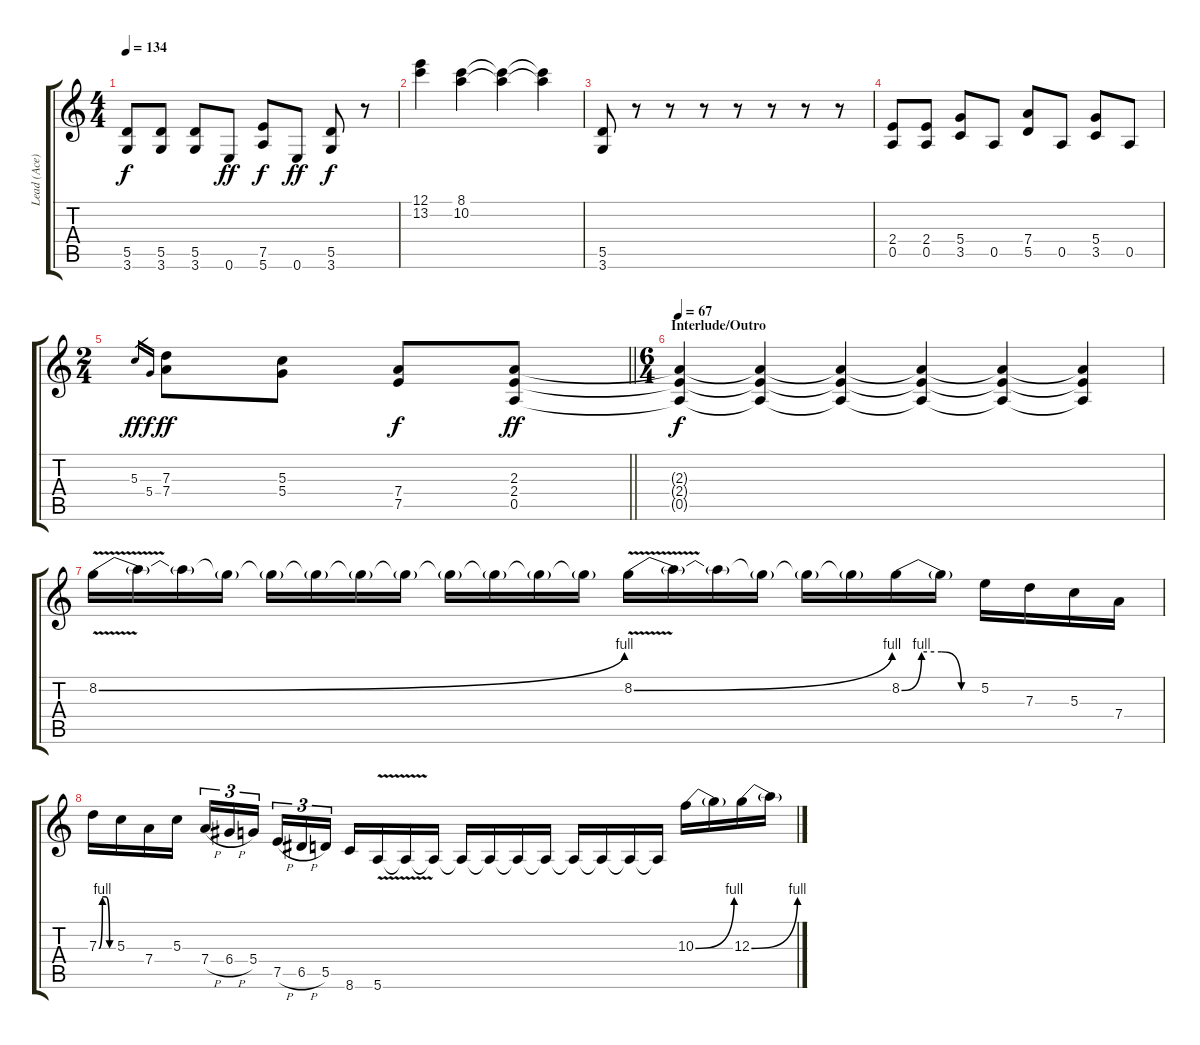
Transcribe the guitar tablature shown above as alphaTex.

\track ("Lead (Ace)" "Lead (Ace)") {instrument distortionguitar}
\staff {score tabs}
\tuning (E4 B3 G3 D3 A2 E2) {hide}
\ts (4 4)
\tempo 134
\clef g2
\ks c
(5.5 3.6).8{dy f} (5.5 3.6).8 (5.5 3.6).8 0.6.8{dy ff} (7.5 5.6).8{dy f} 0.6.8{dy ff} (5.5 3.6).8{dy f} r.8 |
(12.1 13.2).4 (8.1 10.2).4 (8.1{t} 10.2{t}).4 (8.1{t} 10.2{t}).4 |
(5.5 3.6).8 r.8 r.8 r.8 r.8 r.8 r.8 r.8 |
(2.4 0.5).8 (2.4 0.5).8 (5.4 3.5).8 0.5.8 (7.4 5.5).8 0.5.8 (5.4 3.5).8 0.5.8 |
\ts (2 4)
\barLineRight lightlight
5.3.16{gr dy ff} 5.4.16{gr dy f} (7.3 7.4).8{dy ff} (5.3 5.4).8 (7.4 7.5).8{dy f} (2.3 2.4 0.5).8{dy ff} |
\ts (6 4)
\section ("" "Interlude/Outro")
\tempo 67
(2.3{t} 2.4{t} 0.5{t}).4{dy f} (2.3{t} 2.4{t} 0.5{t}).4 (2.3{t} 2.4{t} 0.5{t}).4 (2.3{t} 2.4{t} 0.5{t}).4 (2.3{t} 2.4{t} 0.5{t}).4 (2.3{t} 2.4{t} 0.5{t}).4 |
8.2{be (bend 0 0 60 4) v}.16 8.2{t}.16 8.2{t}.16 8.2{t}.16 8.2{t}.16 8.2{t}.16 8.2{t}.16 8.2{t}.16 8.2{t}.16 8.2{t}.16 8.2{t}.16 8.2{t}.16 8.2{be (bend 0 0 60 4) v}.16 8.2{t}.16 8.2{t}.16 8.2{t}.16 8.2{t}.16 8.2{t}.16 8.2{be (custom 0 0 15 4 30 4 45 0 60 0)}.16 8.2{t}.16 5.2.16 7.3.16 5.3.16 7.4.16 |
7.3{be (custom 0 0 15 4 30 4 45 0 60 0)}.16 5.3.16 7.4.16 5.3.16{beam splitsecondary} 7.4{h}.16{tu (3 2)} 6.4{h}.16{tu (3 2)} 5.4.16{tu (3 2) beam splitsecondary} 7.5{h}.16{tu (3 2)} 6.5{h}.16{tu (3 2)} 5.5.16{tu (3 2) beam splitsecondary} 8.6.16 5.6{v}.16 5.6{t}.16 5.6{t}.16 5.6{t}.16 5.6{t}.16 5.6{t}.16 5.6{t}.16 5.6{t}.16 5.6{t}.16 5.6{t}.16 5.6{t}.16 10.3{be (bend 0 0 60 4)}.16 10.3{t}.16 12.3{be (bend 0 0 60 4)}.16 12.3{t}.16
